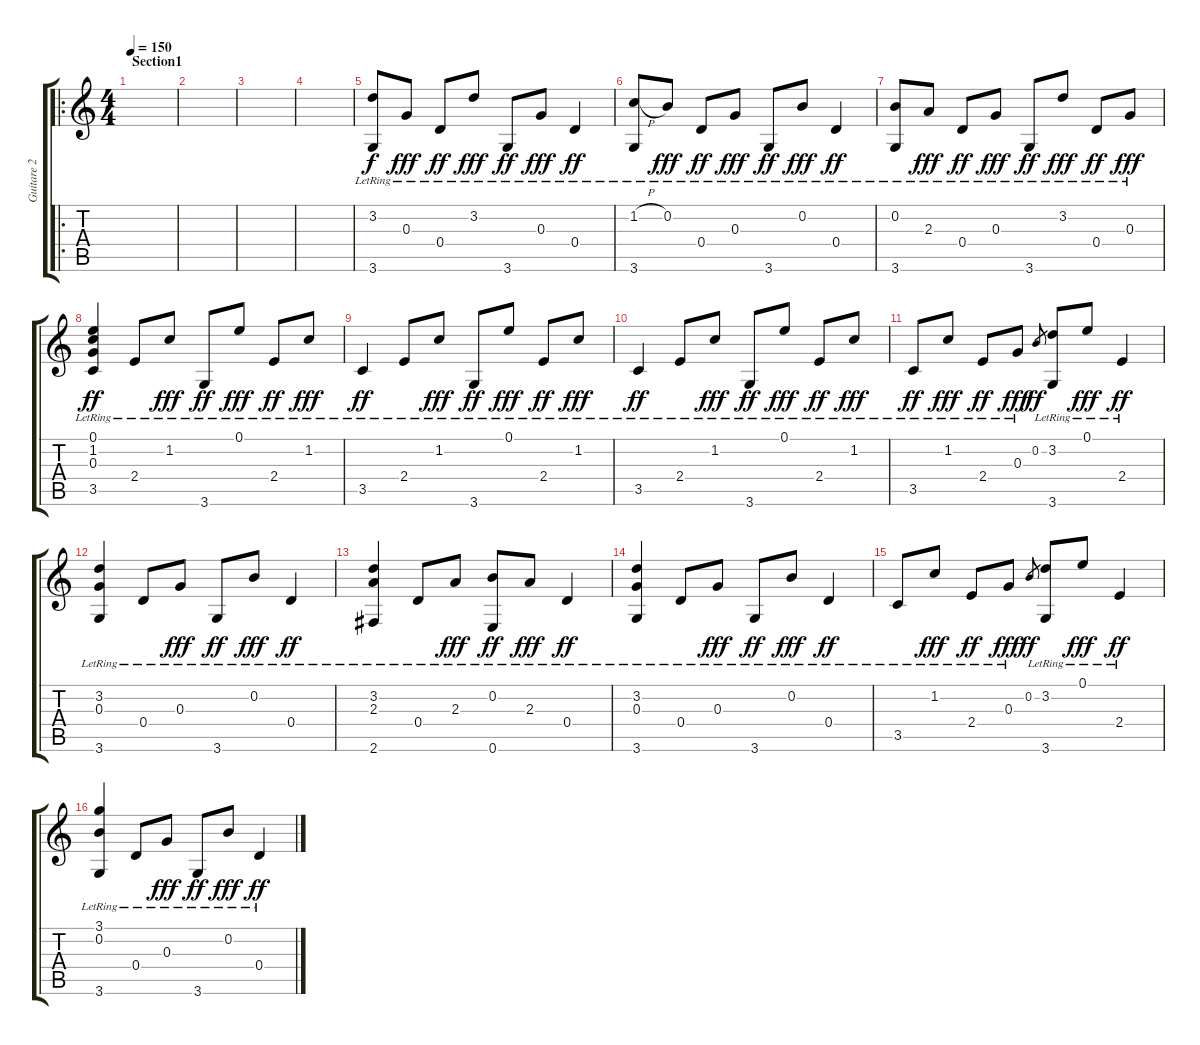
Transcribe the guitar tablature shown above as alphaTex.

\track ("Guitare 2" "Guitare 2") {instrument acousticguitarnylon}
\staff {score tabs}
\tuning (E4 B3 G3 D3 A2 E2) {hide}
\ro
\ts (4 4)
\section ("" "Section1")
\tempo 150
\clef g2
\ks c
|
|
|
|
(3.2{lr} 3.6{lr}).8 0.3{lr}.8{dy fff} 0.4{lr}.8{dy ff} 3.2{lr}.8{dy fff} 3.6{lr}.8{dy ff} 0.3{lr}.8{dy fff} 0.4{lr}.4{dy ff} |
(1.2{h} 3.6{lr}).8 0.2{lr}.8{dy fff} 0.4{lr}.8{dy ff} 0.3{lr}.8{dy fff} 3.6{lr}.8{dy ff} 0.2{lr}.8{dy fff} 0.4{lr}.4{dy ff} |
(0.2{lr} 3.6{lr}).8 2.3{lr}.8{dy fff} 0.4{lr}.8{dy ff} 0.3{lr}.8{dy fff} 3.6{lr}.8{dy ff} 3.2{lr}.8{dy fff} 0.4{lr}.8{dy ff} 0.3{lr}.8{dy fff} |
(0.1{lr} 1.2{lr} 0.3{lr} 3.5{lr}).4{dy ff} 2.4{lr}.8 1.2{lr}.8{dy fff} 3.6{lr}.8{dy ff} 0.1{lr}.8{dy fff} 2.4{lr}.8{dy ff} 1.2{lr}.8{dy fff} |
3.5{lr}.4{dy ff} 2.4{lr}.8 1.2{lr}.8{dy fff} 3.6{lr}.8{dy ff} 0.1{lr}.8{dy fff} 2.4{lr}.8{dy ff} 1.2{lr}.8{dy fff} |
3.5{lr}.4{dy ff} 2.4{lr}.8 1.2{lr}.8{dy fff} 3.6{lr}.8{dy ff} 0.1{lr}.8{dy fff} 2.4{lr}.8{dy ff} 1.2{lr}.8{dy fff} |
3.5{lr}.8{dy ff} 1.2{lr}.8{dy fff} 2.4{lr}.8{dy ff} 0.3{lr}.8{dy fff} 0.2.8{gr dy ff} (3.2 3.6{lr}).8 0.1{lr}.8{dy fff} 2.4{lr}.4{dy ff} |
(3.2{lr} 0.3{lr} 3.6{lr}).4 0.4{lr}.8 0.3{lr}.8{dy fff} 3.6{lr}.8{dy ff} 0.2{lr}.8{dy fff} 0.4{lr}.4{dy ff} |
(3.2{lr} 2.3{lr} 2.6{lr}).4 0.4{lr}.8 2.3{lr}.8{dy fff} (0.2{lr} 0.6{lr}).8{dy ff} 2.3{lr}.8{dy fff} 0.4{lr}.4{dy ff} |
(3.2{lr} 0.3{lr} 3.6{lr}).4 0.4{lr}.8 0.3{lr}.8{dy fff} 3.6{lr}.8{dy ff} 0.2{lr}.8{dy fff} 0.4{lr}.4{dy ff} |
3.5{lr}.8 1.2{lr}.8{dy fff} 2.4{lr}.8{dy ff} 0.3{lr}.8{dy fff} 0.2.8{gr dy ff} (3.2 3.6{lr}).8 0.1{lr}.8{dy fff} 2.4{lr}.4{dy ff} |
(3.1{lr} 0.2{lr} 3.6{lr}).4 0.4{lr}.8 0.3{lr}.8{dy fff} 3.6{lr}.8{dy ff} 0.2{lr}.8{dy fff} 0.4{lr}.4{dy ff}
